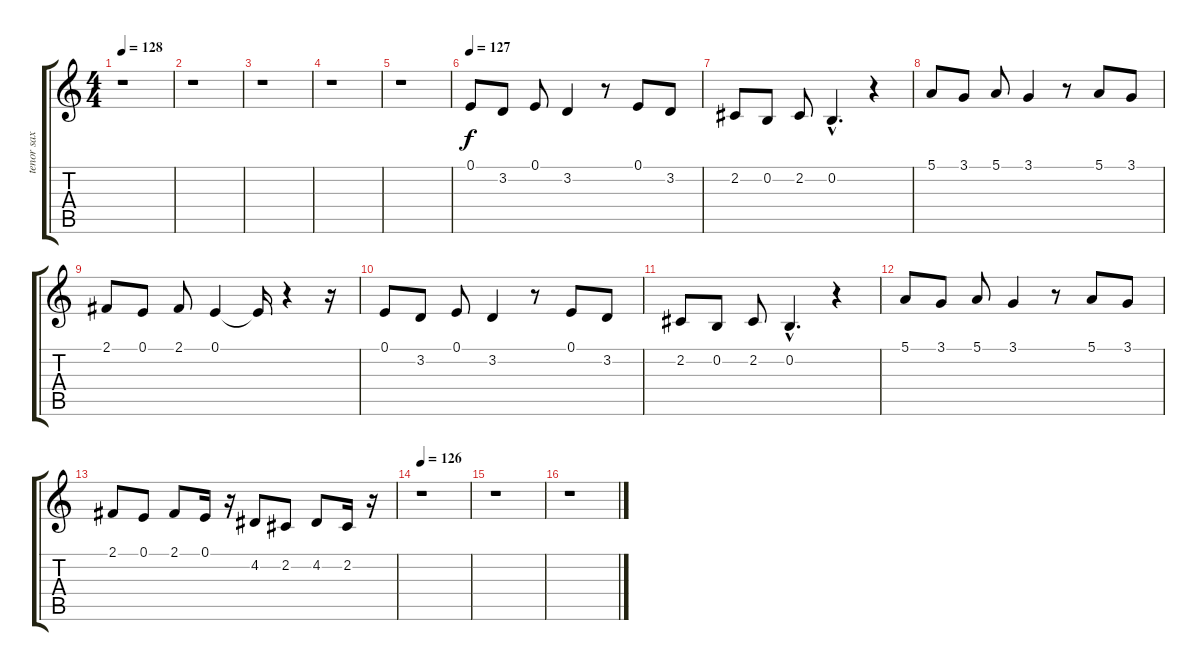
\track ("tenor sax" "tenor sax") {instrument tenorsax}
\staff {score tabs}
\tuning (E4 B3 G3 D3 A2 E2) {hide}
\ts (4 4)
\tempo 128
\clef g2
\ks c
r.1{dy fff} |
r.1 |
r.1 |
r.1 |
r.1 |
\tempo 127
0.1.8{dy f} 3.2.8 0.1.8 3.2.4 r.8 0.1.8 3.2.8 |
2.2.8 0.2.8 2.2.8 0.2{hac}.4{d} r.4 |
5.1.8 3.1.8 5.1.8 3.1.4 r.8 5.1.8 3.1.8 |
2.1.8 0.1.8 2.1.8 0.1.4 0.1{t}.16 r.4 r.16 |
0.1.8 3.2.8 0.1.8 3.2.4 r.8 0.1.8 3.2.8 |
2.2.8 0.2.8 2.2.8 0.2{hac}.4{d} r.4 |
5.1.8 3.1.8 5.1.8 3.1.4 r.8 5.1.8 3.1.8 |
2.1.8 0.1.8 2.1.8 0.1.16 r.16 4.2.8 2.2.8 4.2.8 2.2.16 r.16 |
\tempo 126
r.1 |
r.1 |
r.1
